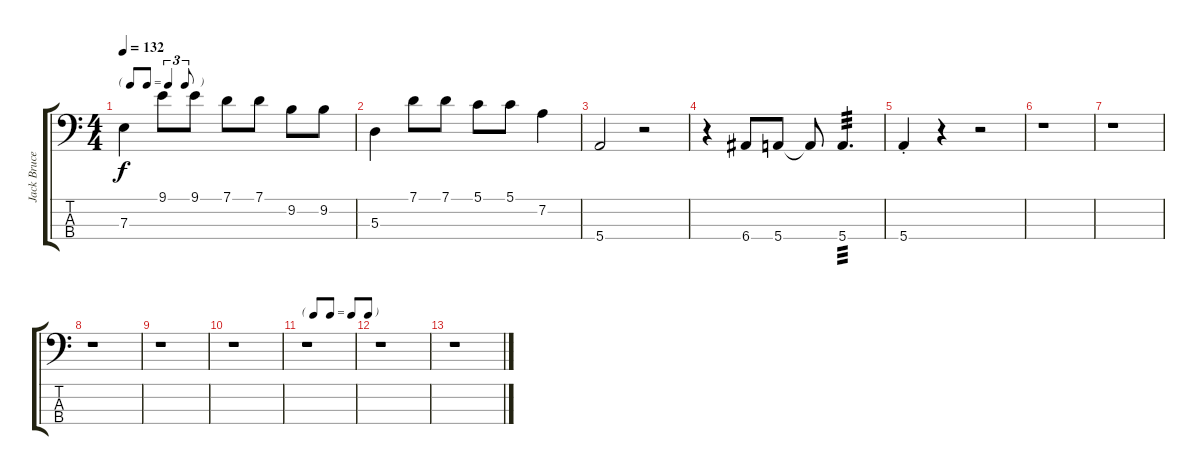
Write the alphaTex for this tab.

\track ("Jack Bruce - Bass" "Jack Bruce") {instrument electricbassfinger}
\staff {score tabs}
\tuning (G2 D2 A1 E1) {hide}
\ts (4 4)
\tf triplet8th
\tempo 132
\clef f4
\ks c
7.3.4{dy f} 9.1.8 9.1.8 7.1.8 7.1.8 9.2.8 9.2.8 |
5.3.4 7.1.8 7.1.8 5.1.8 5.1.8 7.2.4 |
5.4.2 r.2 |
r.4 6.4.8 5.4.8 5.4{t}.8 5.4.4{d tp 3} |
5.4{st}.4 r.4 r.2 |
r.1 |
r.1 |
r.1 |
r.1 |
r.1 |
\tf none
r.1 |
r.1 |
r.1
